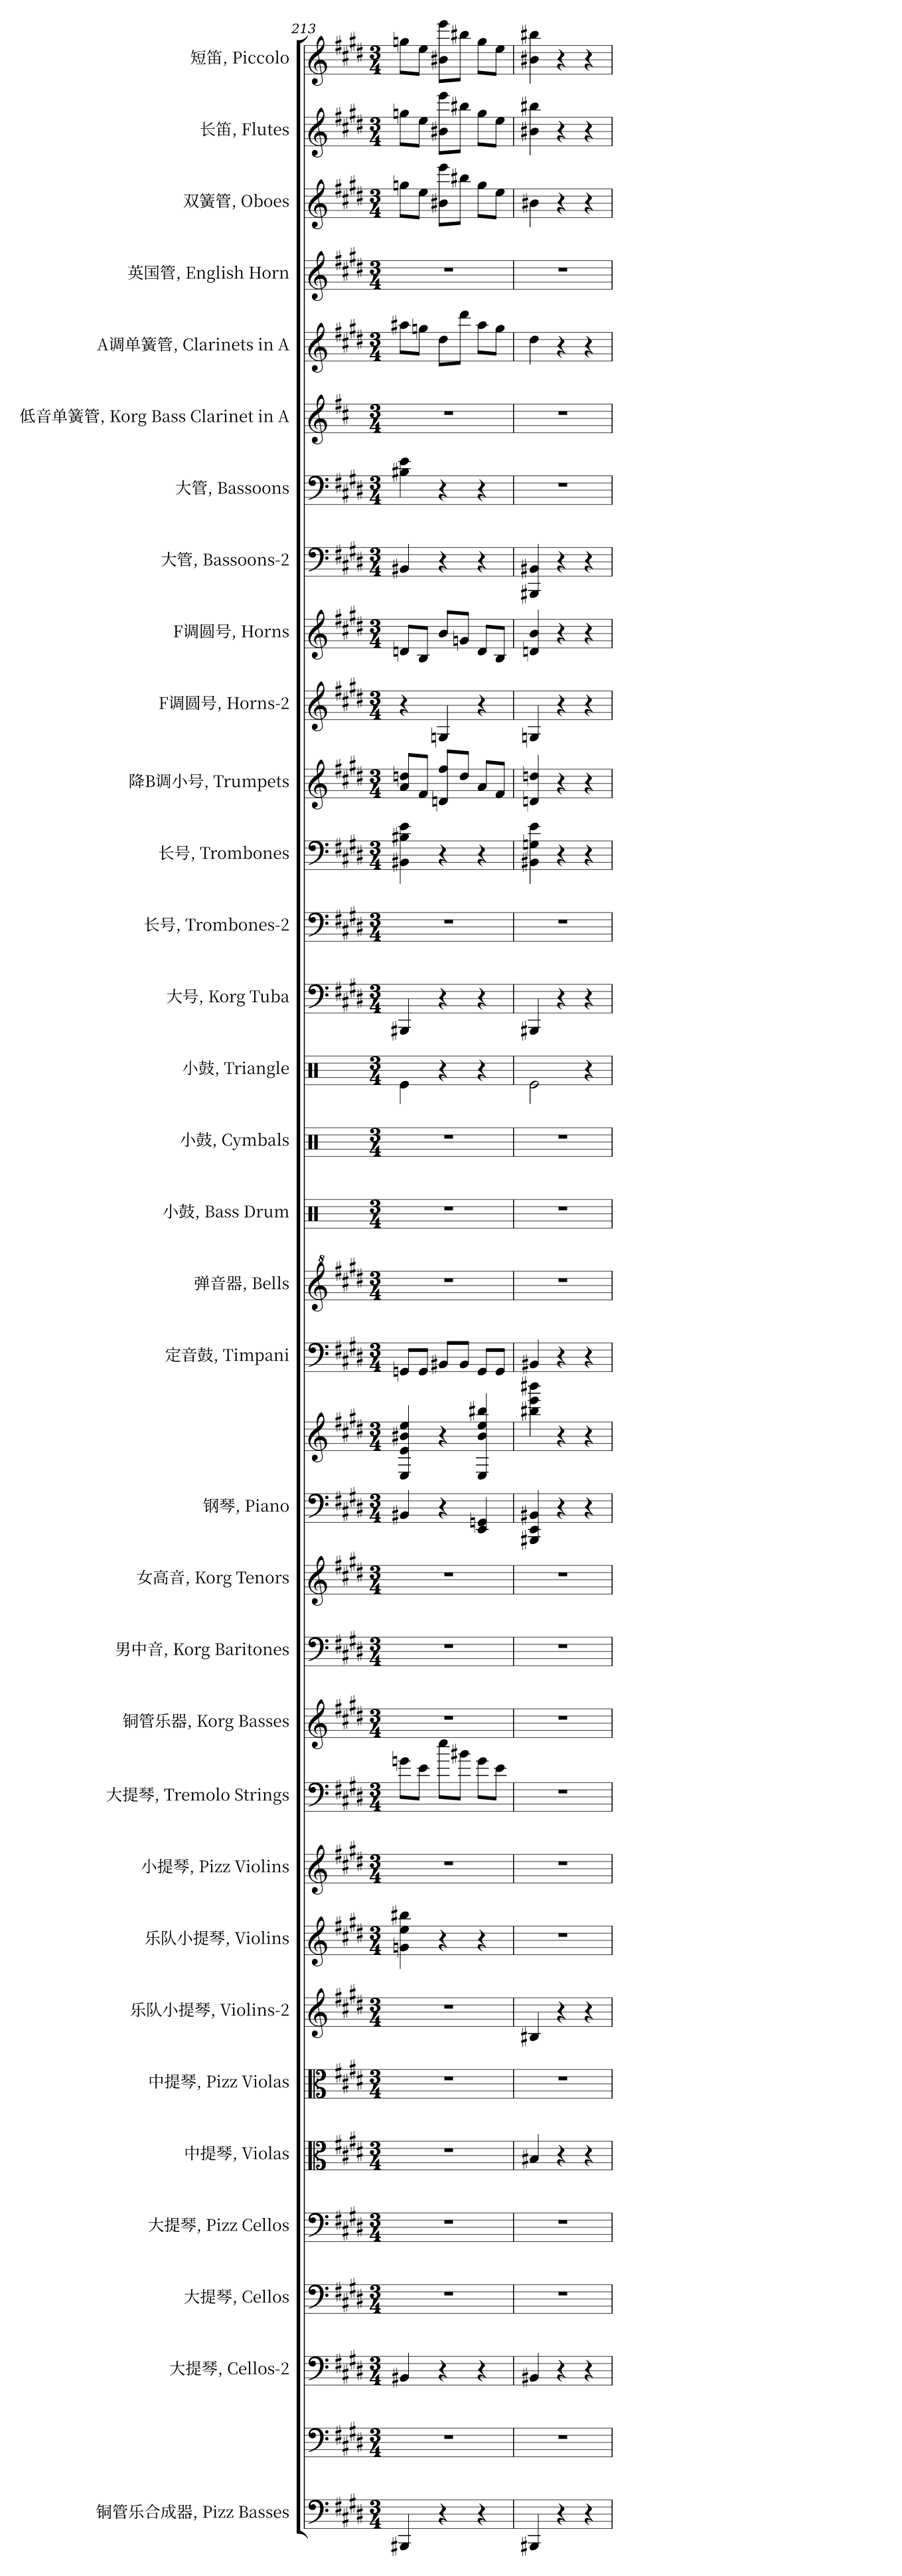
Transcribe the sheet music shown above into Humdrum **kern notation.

**kern	**kern	**kern	**kern	**kern	**kern	**kern	**kern	**kern	**kern	**kern	**kern	**kern	**kern	**kern	**kern	**kern	**kern	**kern	**kern	**kern	**kern	**kern	**kern	**kern	**kern	**kern	**kern	**kern	**kern	**kern	**kern	**kern	**kern	**kern
*part33	*part33	*part32	*part31	*part30	*part29	*part28	*part27	*part26	*part25	*part24	*part23	*part22	*part21	*part20	*part20	*part19	*part18	*part17	*part16	*part15	*part14	*part13	*part12	*part11	*part10	*part9	*part8	*part7	*part6	*part5	*part4	*part3	*part2	*part1
*staff35	*staff34	*staff33	*staff32	*staff31	*staff30	*staff29	*staff28	*staff27	*staff26	*staff25	*staff24	*staff23	*staff22	*staff21	*staff20	*staff19	*staff18	*staff17	*staff16	*staff15	*staff14	*staff13	*staff12	*staff11	*staff10	*staff9	*staff8	*staff7	*staff6	*staff5	*staff4	*staff3	*staff2	*staff1
*I"铜管乐合成器, Pizz Basses	*	*I"大提琴, Cellos-2	*I"大提琴, Cellos	*I"大提琴, Pizz Cellos	*I"中提琴, Violas	*I"中提琴, Pizz Violas	*I"乐队小提琴, Violins-2	*I"乐队小提琴, Violins	*I"小提琴, Pizz Violins	*I"大提琴, Tremolo Strings	*I"铜管乐器, Korg Basses	*I"男中音, Korg Baritones	*I"女高音, Korg Tenors	*I"钢琴, Piano	*	*I"定音鼓, Timpani	*I"弹音器, Bells	*I"小鼓, Bass Drum	*I"小鼓, Cymbals	*I"小鼓, Triangle	*I"大号, Korg Tuba	*I"长号, Trombones-2	*I"长号, Trombones	*I"降B调小号, Trumpets	*I"F调圆号, Horns-2	*I"F调圆号, Horns	*I"大管, Bassoons-2	*I"大管, Bassoons	*I"低音单簧管, Korg Bass Clarinet in A	*I"A调单簧管, Clarinets in A	*I"英国管, English Horn	*I"双簧管, Oboes	*I"长笛, Flutes	*I"短笛, Piccolo
*	*	*	*	*	*I'Vla.	*I'Vla.	*I'Vlns.	*I'Vlns.	*I'Vln.	*	*	*I'Bar.	*	*I'Pno.	*	*I'Timp.	*	*	*	*	*I'Tba.	*I'Tbn.	*I'Tbn.	*I'B♭ Tpt.	*I'F Hn.	*I'F Hn.	*I'Bsn.	*I'Bsn.	*I'B. Cl.	*I'A Cl.	*I'E. Hn.	*I'Ob.	*I'Fl.	*I'Picc.
*clefF4	*clefF4	*clefF4	*clefF4	*clefF4	*clefC3	*clefC3	*clefG2	*clefG2	*clefG2	*clefF4	*clefG2	*clefF4	*clefG2	*clefF4	*clefG2	*clefF4	*clefG^2	*clefX	*clefX	*clefX	*clefF4	*clefF4	*clefF4	*clefG2	*clefG2	*clefG2	*clefF4	*clefF4	*clefG2	*clefG2	*clefG2	*clefG2	*clefG2	*clefG2
*	*	*	*	*	*	*	*	*	*	*	*	*	*	*	*	*	*	*	*	*	*	*	*	*ITrd1c2	*ITrd4c7	*ITrd4c7	*	*	*ITrd8c14	*ITrd2c3	*ITrd4c7	*	*	*ITrd-7c-12
*k[f#c#g#d#]	*k[f#c#g#d#]	*k[f#c#g#d#]	*k[f#c#g#d#]	*k[f#c#g#d#]	*k[f#c#g#d#]	*k[f#c#g#d#]	*k[f#c#g#d#]	*k[f#c#g#d#]	*k[f#c#g#d#]	*k[f#c#g#d#]	*k[f#c#g#d#]	*k[f#c#g#d#]	*k[f#c#g#d#]	*k[f#c#g#d#]	*k[f#c#g#d#]	*k[f#c#g#d#]	*k[f#c#g#d#]	*k[]	*k[]	*k[]	*k[f#c#g#d#]	*k[f#c#g#d#]	*k[f#c#g#d#]	*k[f#c#]	*k[f#c#g#]	*k[f#c#g#]	*k[f#c#g#d#]	*k[f#c#g#d#]	*k[f#c#]	*k[f#c#g#d#a#e#b#]	*k[f#c#g#]	*k[f#c#g#d#]	*k[f#c#g#d#]	*k[f#c#g#d#]
*M3/4	*M3/4	*M3/4	*M3/4	*M3/4	*M3/4	*M3/4	*M3/4	*M3/4	*M3/4	*M3/4	*M3/4	*M3/4	*M3/4	*M3/4	*M3/4	*M3/4	*M3/4	*M3/4	*M3/4	*M3/4	*M3/4	*M3/4	*M3/4	*M3/4	*M3/4	*M3/4	*M3/4	*M3/4	*M3/4	*M3/4	*M3/4	*M3/4	*M3/4	*M3/4
=213	=213	=213	=213	=213	=213	=213	=213	=213	=213	=213	=213	=213	=213	=213	=213	=213	=213	=213	=213	=213	=213	=213	=213	=213	=213	=213	=213	=213	=213	=213	=213	=213	=213	=213
4BBB#X/	2.r	4BB#X/	2.r	2.r	2.r	2.r	2.r	4gn\ 4ee\ 4bb#X\	2.r	8gn\L	2.r	2.r	2.r	4BB#X/	4E/ 4e/ 4b#X/ 4ee/	8GGn/L	2.r	2.r	2.r	4Re\	4BBB#X/	2.r	4BB#X\ 4B#X\ 4e\	8g/ 8ccn/L	4r	8Gn/L	4BB#X/	4B#X\ 4e\	2.r	8ff##X\L	2.r	8ggn\L	8ggn\L	8gggn\L
.	.	.	.	.	.	.	.	.	.	8e\J	.	.	.	.	.	8GG/J	.	.	.	.	.	.	.	8e/J	.	8E/J	.	.	.	8een\J	.	8ee\J	8ee\J	8eee\J
4r	.	4r	.	.	.	.	.	4r	.	8ee\L	.	.	.	4r	4r	8BB#X/L	.	.	.	4r	4r	.	4r	8cn/ 8ee/L	4Cn/	8e/L	4r	4r	.	8b#\L	.	8b#X\ 8eee\L	8b#X\ 8eee\L	8bb#X\ 8eeee\L
.	.	.	.	.	.	.	.	.	.	8b#X\J	.	.	.	.	.	8BB#/J	.	.	.	.	.	.	.	8cc/J	.	8cn/J	.	.	.	8bb#\J	.	8bb#X\J	8bb#X\J	8bbb#X\J
4r	.	4r	.	.	.	.	.	4r	.	8g\L	.	.	.	4EE/ 4GGn/	4E/ 4b#/ 4ee/ 4bb#X/	8GG/L	.	.	.	4r	4r	.	4r	8g/L	4r	8G/L	4r	4r	.	8ff##\L	.	8gg\L	8gg\L	8ggg\L
.	.	.	.	.	.	.	.	.	.	8e\J	.	.	.	.	.	8GG/J	.	.	.	.	.	.	.	8e/J	.	8E/J	.	.	.	8ee\J	.	8ee\J	8ee\J	8eee\J
=214	=214	=214	=214	=214	=214	=214	=214	=214	=214	=214	=214	=214	=214	=214	=214	=214	=214	=214	=214	=214	=214	=214	=214	=214	=214	=214	=214	=214	=214	=214	=214	=214	=214	=214
4BBB#X/	2.r	4BB#X/	2.r	2.r	4B#X/	2.r	4B#X/	2.r	2.r	2.r	2.r	2.r	2.r	4BBB#X/ 4EE/ 4BB#X/	4bb#X\ 4eee\ 4bbb#X\	4BB#X/	2.r	2.r	2.r	2Re\	4BBB#X/	2.r	4BB#X\ 4Gn\ 4e\	4cn/ 4ccn/	4Cn/	4Gn/ 4e/	4BBB#X/ 4BB#X/	2.r	2.r	4b#\	2.r	4b#X\	4b#X\ 4bb#X\	4bb#X\ 4bbb#X\
4r	.	4r	.	.	4r	.	4r	.	.	.	.	.	.	4r	4r	4r	.	.	.	.	4r	.	4r	4r	4r	4r	4r	.	.	4r	.	4r	4r	4r
4r	.	4r	.	.	4r	.	4r	.	.	.	.	.	.	4r	4r	4r	.	.	.	4r	4r	.	4r	4r	4r	4r	4r	.	.	4r	.	4r	4r	4r
=	=	=	=	=	=	=	=	=	=	=	=	=	=	=	=	=	=	=	=	=	=	=	=	=	=	=	=	=	=	=	=	=	=	=
*-	*-	*-	*-	*-	*-	*-	*-	*-	*-	*-	*-	*-	*-	*-	*-	*-	*-	*-	*-	*-	*-	*-	*-	*-	*-	*-	*-	*-	*-	*-	*-	*-	*-	*-
